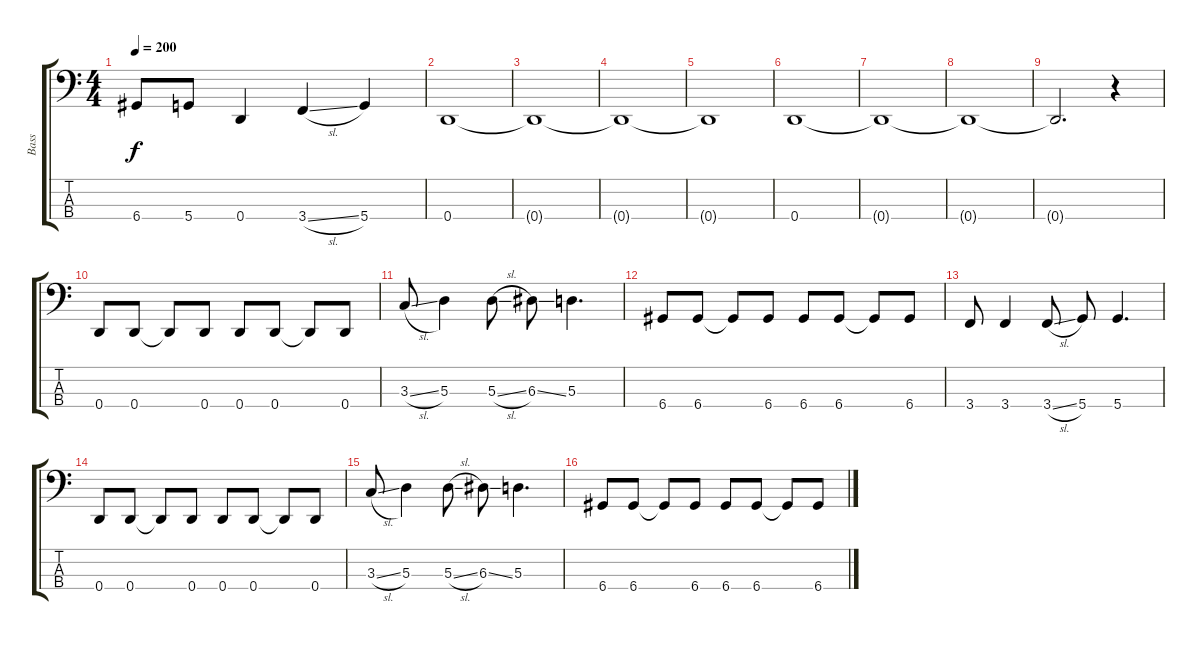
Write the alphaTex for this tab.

\track ("Bass" "Bass") {instrument electricbasspick}
\staff {score tabs}
\tuning (G2 D2 A1 D1) {hide}
\ts (4 4)
\tempo 200
\clef f4
\ks c
6.4.8{dy f} 5.4.8 0.4.4 3.4{sl}.4 5.4.4 |
0.4.1 |
0.4{t}.1 |
0.4{t}.1 |
0.4{t}.1 |
0.4.1 |
0.4{t}.1 |
0.4{t}.1 |
0.4{t}.2{d} r.4 |
0.4.8 0.4.8 0.4{t}.8 0.4.8 0.4.8 0.4.8 0.4{t}.8 0.4.8 |
3.3{sl}.8 5.3.4 5.3{sl}.8 6.3{ss}.8 5.3.4{d} |
6.4.8 6.4.8 6.4{t}.8 6.4.8 6.4.8 6.4.8 6.4{t}.8 6.4.8 |
3.4.8 3.4.4 3.4{sl}.8 5.4.8 5.4.4{d} |
0.4.8 0.4.8 0.4{t}.8 0.4.8 0.4.8 0.4.8 0.4{t}.8 0.4.8 |
3.3{sl}.8 5.3.4 5.3{sl}.8 6.3{ss}.8 5.3.4{d} |
6.4.8 6.4.8 6.4{t}.8 6.4.8 6.4.8 6.4.8 6.4{t}.8 6.4.8
